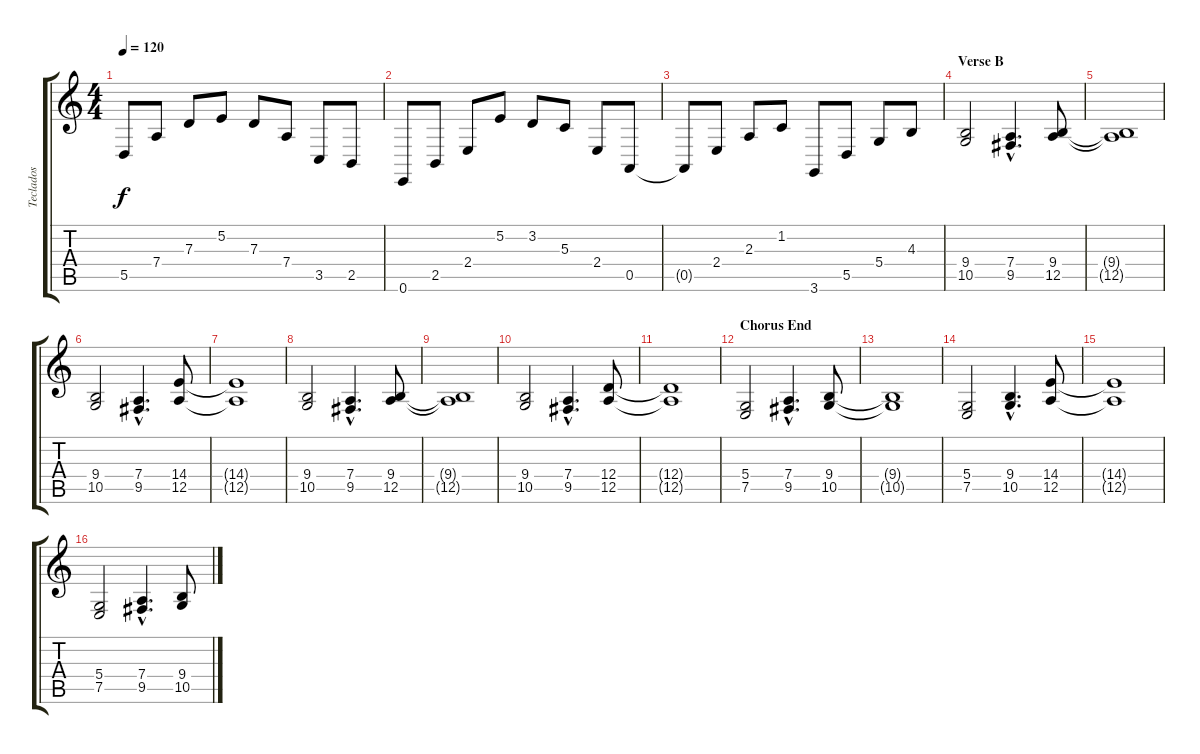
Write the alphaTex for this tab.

\track ("Teclados" "Teclados") {instrument harpsichord}
\staff {score tabs}
\tuning (E4 B3 G3 D3 A2 E2) {hide}
\ts (4 4)
\tempo 120
\clef g2
\ks c
5.5{t}.8{dy f} 7.4.8 7.3.8 5.2.8 7.3.8 7.4.8 3.5.8 2.5.8 |
0.6.8 2.5.8 2.4.8 5.2.8 3.2.8 5.3.8 2.4.8 0.5.8 |
0.5{t}.8 2.4.8 2.3.8 1.2.8 3.6.8 5.5.8 5.4.8 4.3.8 |
\section ("" "Verse B")
(9.4 10.5).2{instrument stringensemble2} (7.4{hac} 9.5{hac}).4{d} (9.4 12.5).8 |
(9.4{t} 12.5{t}).1 |
(9.4 10.5).2 (7.4{hac} 9.5{hac}).4{d} (14.4 12.5).8 |
(14.4{t} 12.5{t}).1 |
(9.4 10.5).2 (7.4{hac} 9.5{hac}).4{d} (9.4 12.5).8 |
(9.4{t} 12.5{t}).1 |
(9.4 10.5).2 (7.4{hac} 9.5{hac}).4{d} (12.4 12.5).8 |
(12.4{t} 12.5{t}).1 |
\section ("" "Chorus End")
(5.4 7.5).2 (7.4{hac} 9.5{hac}).4{d} (9.4 10.5).8 |
(9.4{t} 10.5{t}).1 |
(5.4 7.5).2 (9.4{hac} 10.5{hac}).4{d} (14.4 12.5).8 |
(14.4{t} 12.5{t}).1 |
(5.4 7.5).2 (7.4{hac} 9.5{hac}).4{d} (9.4 10.5).8
